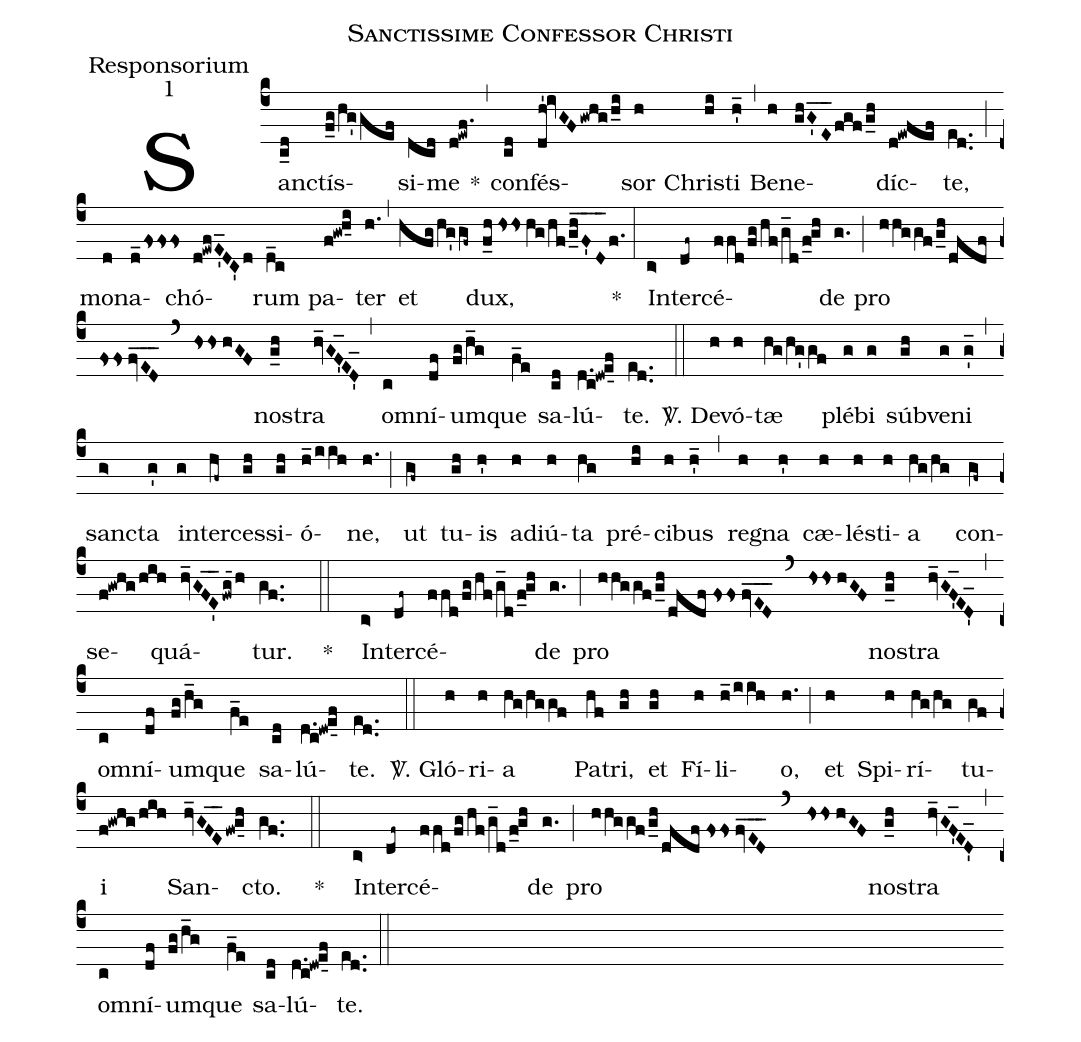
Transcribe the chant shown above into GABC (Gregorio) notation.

name:Sanctissime Confessor Christi;
office-part:Responsorium;
mode:1;
%%
(c4) Sanc(c_d)tís(f_g/hg'gef)si(dcd)me(d!ewf.) *(,) con(cd)fés(dh'!ivGF/gwhg/h_i)sor(h) Chris(hi)ti(h'_) (,) Be(h)ne(ghG'E__fgf/g_h)díc(d!ewfef)te,(ed..) (;) mo(d)na(d_fsss)chó(d!ewfE'_DC'd)rum(d_c) pa(f!gw!h_5i)ter(h.) (,) et(hfghg'gf~) dux,(f_h//hss//hg/hf/g_hF'D___f.) *(:) In(c>)ter(df~)cé(ffd/fg/hf/g_d/f_0gh)de(g.) (;) pro(hhggf/g_h/dfdf//fss//fvED___`hss//hGF) nos(g_h)tra(hv_GF'_ED'_) (,) om(c)ní(df)um(fg/h_g)que(f_e) sa(cd)lú(d.c!dw!e_5f)te.(ed..) (::)
<sp>V/</sp>. De(h)vó(h)tæ(hg/hg'gf) plé(g)bi(g) súb(gh)ve(g)ni(g'_) (,) sanc(g>)ta(g') in(g)ter(hf~)ces(gh)si(gh)ó(h_/iih)ne,(h.) (;) ut(gf~) tu(gh)is(h') ad(h)iú(h)ta(hg) pré(hi)ci(h)bus(h'_) (,) re(h)gna(h') cæ(h)lés(h)ti(h)a(hg/hg) con(gf~)se(f!gwhg/hih)quá(hv_GFE'__/fwg_5h)tur.(gf..) ( ::)
*() In(c>)ter(df~)cé(ffd/fg/hf/g_d/f_0gh)de(g.) (;) pro(hhggf/g_h/dfdf//fss//fvED___`hss//hGF) nos(g_h)tra(hv_GF'_ED'_) (,) om(c)ní(df)um(fg/h_g)que(f_e) sa(cd)lú(d.c!dw!e_5f)te.(ed..) (::)
<sp>V/</sp>. Gló(h)ri(h)a(hg/hggf) Pa(hf)tri,(gh) et(gh) Fí(h)li(h_/iih)o,(h.) (;) et(h) Spi(h)rí(hg/hg)tu(gf)i(f!gwhg/hih) San(hv_GFE__/fw!g_5h)cto.(gf..) ( ::)
*() In(c>)ter(df~)cé(ffd/fg/hf/g_d/f_0gh)de(g.) (;) pro(hhggf/g_h/dfdf//fss//fvED___`hss//hGF) nos(g_h)tra(hv_GF'_ED'_) (,) om(c)ní(df)um(fg/h_g)que(f_e) sa(cd)lú(d.c!dw!e_5f)te.(ed..) (::)
